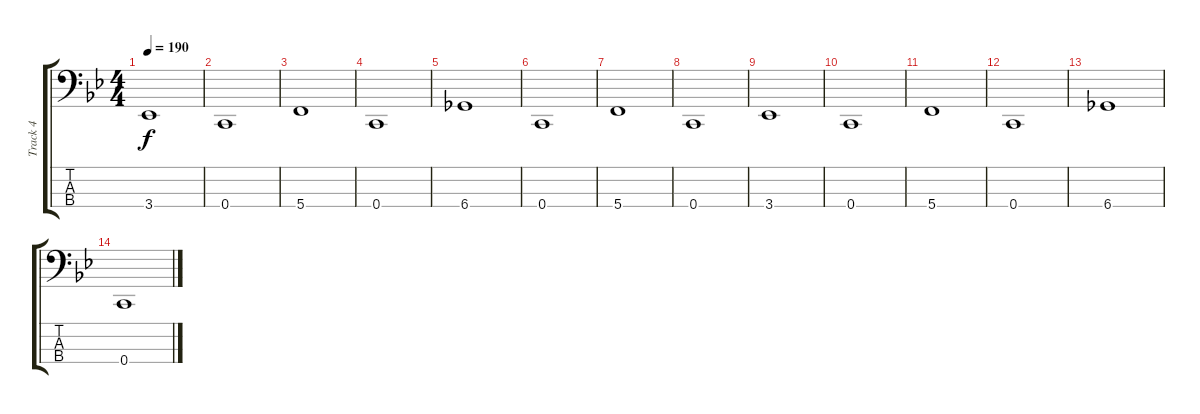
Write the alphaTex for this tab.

\track ("Track 4" "Track 4") {instrument electricbasspick}
\staff {score tabs}
\tuning (F2 C2 G1 C1) {hide}
\ts (4 4)
\tempo 190
\clef f4
\ks bb
3.4.1{dy f} |
0.4.1 |
5.4.1 |
0.4.1 |
6.4.1 |
0.4.1 |
5.4.1 |
0.4.1 |
3.4.1 |
0.4.1 |
5.4.1 |
0.4.1 |
6.4.1 |
0.4.1
